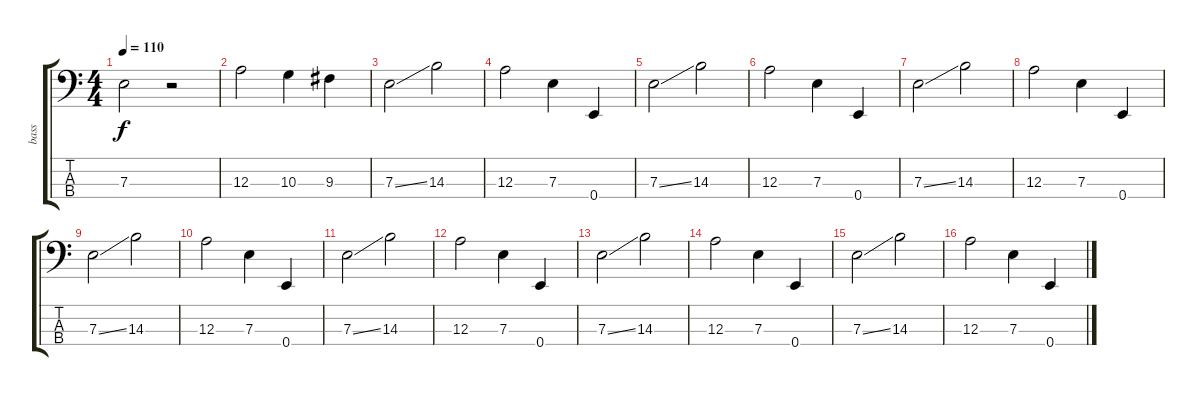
\track ("bass" "bass") {instrument electricbasspick}
\staff {score tabs}
\tuning (G2 D2 A1 E1) {hide}
\ts (4 4)
\tempo 110
\clef f4
\ks c
7.3.2{dy f} r.2 |
12.3.2 10.3.4 9.3.4 |
7.3{ss}.2 14.3.2 |
12.3.2 7.3.4 0.4.4 |
7.3{ss}.2 14.3.2 |
12.3.2 7.3.4 0.4.4 |
7.3{ss}.2 14.3.2 |
12.3.2 7.3.4 0.4.4 |
7.3{ss}.2 14.3.2 |
12.3.2 7.3.4 0.4.4 |
7.3{ss}.2 14.3.2 |
12.3.2 7.3.4 0.4.4 |
7.3{ss}.2 14.3.2 |
12.3.2 7.3.4 0.4.4 |
7.3{ss}.2 14.3.2 |
12.3.2 7.3.4 0.4.4
